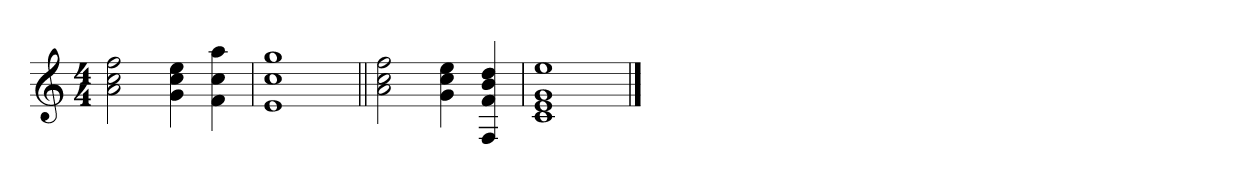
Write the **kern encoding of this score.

**kern
*part1
*staff1
*clefG2
*k[]
*M4/4
=1
2a 2cc 2ff
4g 4cc 4ee
4f 4cc 4aa
=2
1e 1cc 1gg
=3||
2a 2cc 2ff
4g 4cc 4ee
4F 4f 4b 4dd
=4
1c 1e 1g 1ee
==
*-
